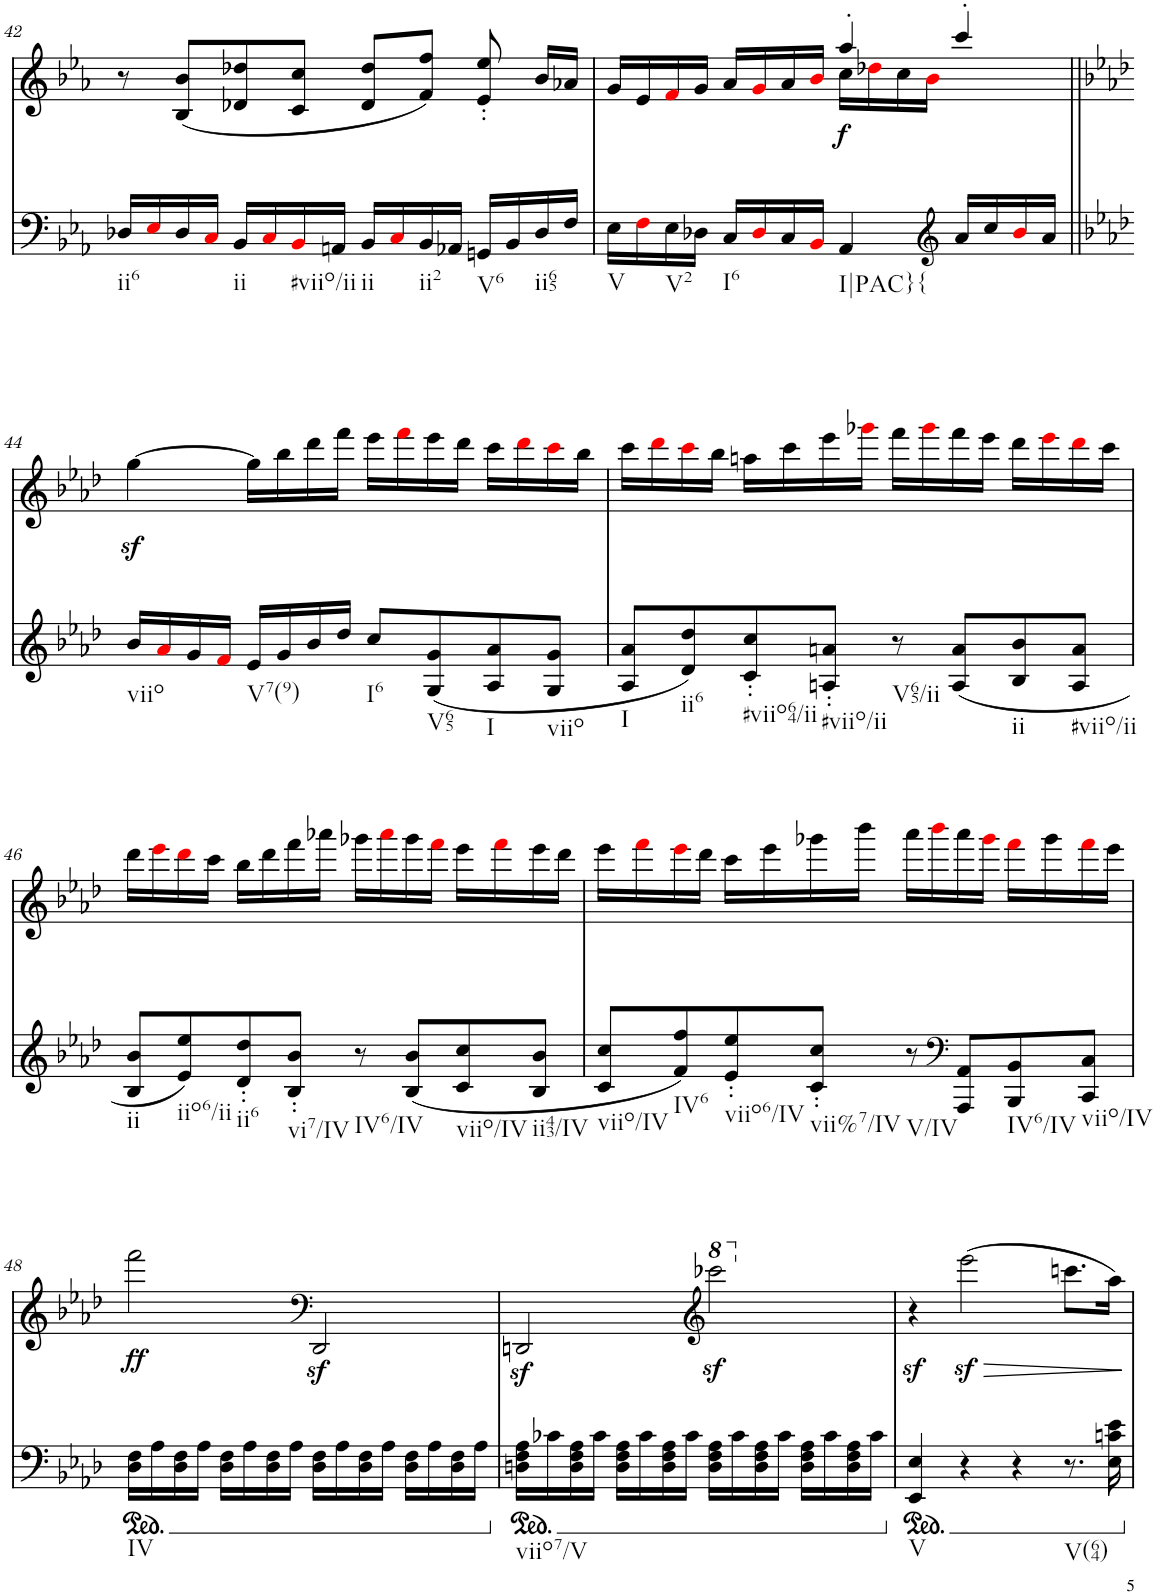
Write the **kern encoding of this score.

**kern	**kern	**text	**dynam
*part2	*part1	*part1	*part1
*staff2	*staff1	*staff1	*staff1
*I"piano	*I"piano	*	*
*I'Pno	*I'Pno	*	*
!!LO:PB:g=z
*clefF4	*clefG2	*	*
*k[b-e-a-]	*k[b-e-a-]	*	*
*c:	*c:	*	*
*M4/4	*M4/4	*	*
=42	=42	=42	=42
!LO:TX:b:t=ii6	!	!	!
16D-X/LL	8r	.	.
16E-i/	.	.	.
16D-/	(8B-/ 8b-/L	.	.
16Ci/JJ	.	.	.
!LO:TX:b:t=ii	!	!	!
16BB-/LL	8d-X/ 8dd-X/	.	.
16Ci/	.	.	.
!LO:TX:b:t=#viio/ii	!	!	!
16BB-i/	8c/ 8cc/J	.	.
16AAn/JJ	.	.	.
!LO:TX:b:t=ii	!	!	!
16BB-/LL	8d-/ 8dd-/L	.	.
16Ci/	.	.	.
!LO:TX:b:t=ii2	!	!	!
16BB-/	8f/ 8ff/J)	.	.
16AA-X/JJ	.	.	.
!LO:TX:b:t=V6	!	!	!
16GGn/LL	8e-/' 8ee-/'	.	.
16BB-/	.	.	.
!LO:TX:b:t=ii65	!	!	!
16D-/	16b-/LL	.	.
16F/JJ	16a-X/JJ	.	.
=43	=43	=43	=43
*	*^	*	*
!LO:TX:b:t=V	!	!	!	!
16E-\LL	16ryy	16g/LL	.	.
16Fi\	4..ryy	16e-/	.	.
!LO:TX:b:t=V2	!	!	!	!
16E-\	.	16fi/	.	.
16D-X\JJ	.	16g/JJ	.	.
!LO:TX:b:t=I6	!	!	!	!
16C/LL	.	16a-/LL	.	.
16D-i/	.	16gi/	.	.
16C/	.	16a-/	.	.
16BB-i/JJ	.	16b-i/JJ	.	.
!LO:TX:b:t=I|PAC}{	!	!	!	!
!	!	!	!	!LO:DY:b
4AA-/	16cc\LL	4aa-'/	.	f
.	16dd-Xi\	.	.	.
.	16cc\	.	.	.
.	16b-i\JJ	.	.	.
*clefG2	*	*	*	*
16a-/LL	4ryy	4ccc'/	.	.
16cc/	.	.	.	.
16b-i/	.	.	.	.
16a-/JJ	.	.	.	.
*	*v	*v	*	*
!!LO:LB:g=z
=44||	=44||	=44||	=44||
*k[b-e-a-d-]	*k[b-e-a-d-]	*	*
!LO:TX:b:t=viio	!	!	!
16b-/LL	[4ggz<\	.	.
16a-i/	.	.	.
16g/	.	.	.
16fi/JJ	.	.	.
!LO:TX:b:t=V7(9)	!	!	!
16e-/LL	16gg\LL]	.	.
16g/	16bb-\	.	.
16b-/	16ddd-\	.	.
16dd-/JJ	16fff\JJ	.	.
!LO:TX:b:t=I6	!	!	!
8cc/L	16eee-\LL	.	.
.	16fffi\	.	.
!LO:TX:b:t=V65	!	!	!
(8G/ 8g/	16eee-\	.	.
.	16ddd-\JJ	.	.
!LO:TX:b:t=I	!	!	!
8A-/ 8a-/	16ccc\LL	.	.
.	16ddd-i\	.	.
!LO:TX:b:t=viio	!	!	!
8G/ 8g/J	16ccci\	.	.
.	16bb-\JJ	.	.
=45	=45	=45	=45
!LO:TX:b:t=I	!	!	!
8A-/ 8a-/L	16ccc\LL	.	.
.	16ddd-i\	.	.
!LO:TX:b:t=ii6	!	!	!
8d-/ 8dd-/)	16ccci\	.	.
.	16bb-\JJ	.	.
!LO:TX:b:t=#viio64/ii	!	!	!
8c/' 8cc/'	16aan\LL	.	.
.	16ccc\	.	.
!LO:TX:b:t=#viio/ii	!	!	!
8An/' 8an/'J	16eee-\	.	.
.	16ggg-Xi\JJ	.	.
!LO:TX:b:t=V65/ii	!	!	!
8r	16fff\LL	.	.
.	16ggg-i\	.	.
(8A/ 8a/L	16fff\	.	.
.	16eee-\JJ	.	.
!LO:TX:b:t=ii	!	!	!
8B-/ 8b-/	16ddd-\LL	.	.
.	16eee-i\	.	.
!LO:TX:b:t=#viio/ii	!	!	!
8A/ 8a/J	16ddd-i\	.	.
.	16ccc\JJ	.	.
!!LO:LB:g=z
=46	=46	=46	=46
!LO:TX:b:t=ii	!	!	!
8B-/ 8b-/L	16ddd-\LL	.	.
.	16eee-i\	.	.
!LO:TX:b:t=iio6/ii	!	!	!
8e-/ 8ee-/)	16ddd-i\	.	.
.	16ccc\JJ	.	.
!LO:TX:b:t=ii6	!	!	!
8d-/' 8dd-/'	16bb-\LL	.	.
.	16ddd-\	.	.
!LO:TX:b:t=vi7/IV	!	!	!
8B-/' 8b-/'J	16fff\	.	.
.	16aaa-X\JJ	.	.
!LO:TX:b:t=IV6/IV	!	!	!
8r	16ggg-X\LL	.	.
.	16aaa-i\	.	.
(8B-/ 8b-/L	16ggg-\	.	.
.	16fffi\JJ	.	.
!LO:TX:b:t=viio/IV	!	!	!
8c/ 8cc/	16eee-\LL	.	.
.	16fffi\	.	.
!LO:TX:b:t=ii43/IV	!	!	!
8B-/ 8b-/J	16eee-\	.	.
.	16ddd-\JJ	.	.
=47	=47	=47	=47
!LO:TX:b:t=viio/IV	!	!	!
8c/ 8cc/L	16eee-\LL	.	.
.	16fffi\	.	.
!LO:TX:b:t=IV6	!	!	!
8f/ 8ff/)	16eee-i\	.	.
.	16ddd-\JJ	.	.
!LO:TX:b:t=viio6/IV	!	!	!
8e-/' 8ee-/'	16ccc\LL	.	.
.	16eee-\	.	.
!LO:TX:b:t=vii%7/IV	!	!	!
8c/' 8cc/'J	16ggg-X\	.	.
.	16bbb-\JJ	.	.
!LO:TX:b:t=V/IV	!	!	!
8r	16aaa-\LL	.	.
.	16bbb-i\	.	.
*clefF4	*	*	*
8AAA-/ 8AA-/L	16aaa-\	.	.
.	16ggg-i\JJ	.	.
!LO:TX:b:t=IV6/IV	!	!	!
8BBB-/ 8BB-/	16fffi\LL	.	.
.	16ggg-\	.	.
!LO:TX:b:t=viio/IV	!	!	!
8CC/ 8C/J	16fffi\	.	.
.	16eee-\JJ	.	.
!!LO:LB:g=z
=48	=48	=48	=48
*ped	*	*	*
!LO:TX:b:t=IV	!	!	!
!	!	!LO:LY:b	!
16D-\ 16F\LL	2fff\	.	.
16A-\	.	.	.
16D-\ 16F\	.	.	.
16A-\JJ	.	.	.
16D-\ 16F\LL	.	.	.
16A-\	.	.	.
16D-\ 16F\	.	.	.
16A-\JJ	.	.	.
*	*clefF4	*	*
16D-\ 16F\LL	2DD-z</	.	.
16A-\	.	.	.
16D-\ 16F\	.	.	.
16A-\JJ	.	.	.
16D-\ 16F\LL	.	.	.
16A-\	.	.	.
16D-\ 16F\	.	.	.
16A-\JJ	.	.	.
=49	=49	=49	=49
*Xped	*	*	*
*ped	*	*	*
!LO:TX:b:t=viio7/V	!	!	!
16Dn\ 16F\ 16A-\LL	2DDnz</	.	.
16c-X\	.	.	.
16D\ 16F\ 16A-\	.	.	.
16c-\JJ	.	.	.
16D\ 16F\ 16A-\LL	.	.	.
16c-\	.	.	.
16D\ 16F\ 16A-\	.	.	.
16c-\JJ	.	.	.
*	*clefG2	*	*
*	*8va	*	*
16D\ 16F\ 16A-\LL	2cccc-Xz<\	.	.
16c-\	.	.	.
16D\ 16F\ 16A-\	.	.	.
16c-\JJ	.	.	.
16D\ 16F\ 16A-\LL	.	.	.
16c-\	.	.	.
16D\ 16F\ 16A-\	.	.	.
16c-\JJ	.	.	.
=50	=50	=50	=50
*Xped	*	*	*
*ped	*	*	*
*	*X8va	*	*
!LO:TX:b:t=V	!	!	!
!	!	!	!LO:DY:b
4EE-/ 4E-/	4r	.	sf
4r	(2eee-z<\	.	.
4r	.	.	.
!LO:TX:b:t=V(64)	!	!	!
8.r	8.cccn\L	.	.
16E-\ 16cn\ 16e-\	16aa-\Jk)	.	.
*Xped	*	*	*
=	=	=	=
*-	*-	*-	*-
